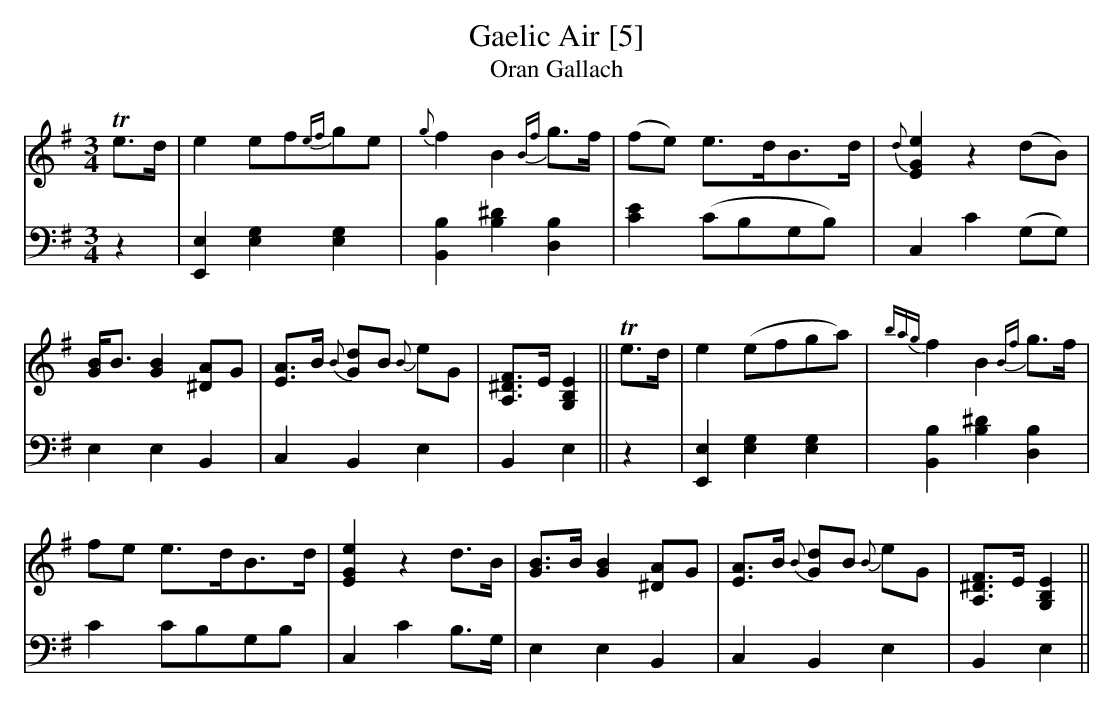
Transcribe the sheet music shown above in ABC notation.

X:1
T:Gaelic Air [5]
T:Oran Gallach
M:3/4
L:1/16
K:Emin
V:1
Te3d|e4 e2f2{ef}g2e2|{g}f4B4 {Bf}g3f|(f2e2) e3dB3d|{d}[E4G4e4] z4 (d2B2)|
[GB]B3 [G4B4] [^D2A2]G2|[EA]3B {B}[G2d2]B2 {B}e2G2|[A,^DF]3E [G,4B,4E4]||Te3d|e4 (e2f2g2a2)|{bag}f4 B4 {Bf} g3f|
f2e2 e3dB3d|[E4G4e4] z4 d3B|[GB]3B [G4B4] [^D2A2]G2|[EA]3B {B}[G2d2]B2 {B}e2G2|[A,^DF]3E [G,4B,4E4]||
V:2 clef = bass
z4|[E,,4E,4][E,4G,4][E,4G,4]|[B,,4B,4][B,4^D4][[B,4D,4]|[C4E4](C2B,2G,2B,2)|C,4C4 (G,2G,2)|
E,4E,4B,,4|C,4B,,4E,4|B,,4E,4||z4|[E,,4E,4][E,4G,4][E,4G,4]|[B,,4B,4][B,4^D4][[B,4D,4]|
C4 C2B,2G,2B,2|C,4C4 B,3G,|E,4E,4B,,4|C,4B,,4E,4|B,,4E,4||
